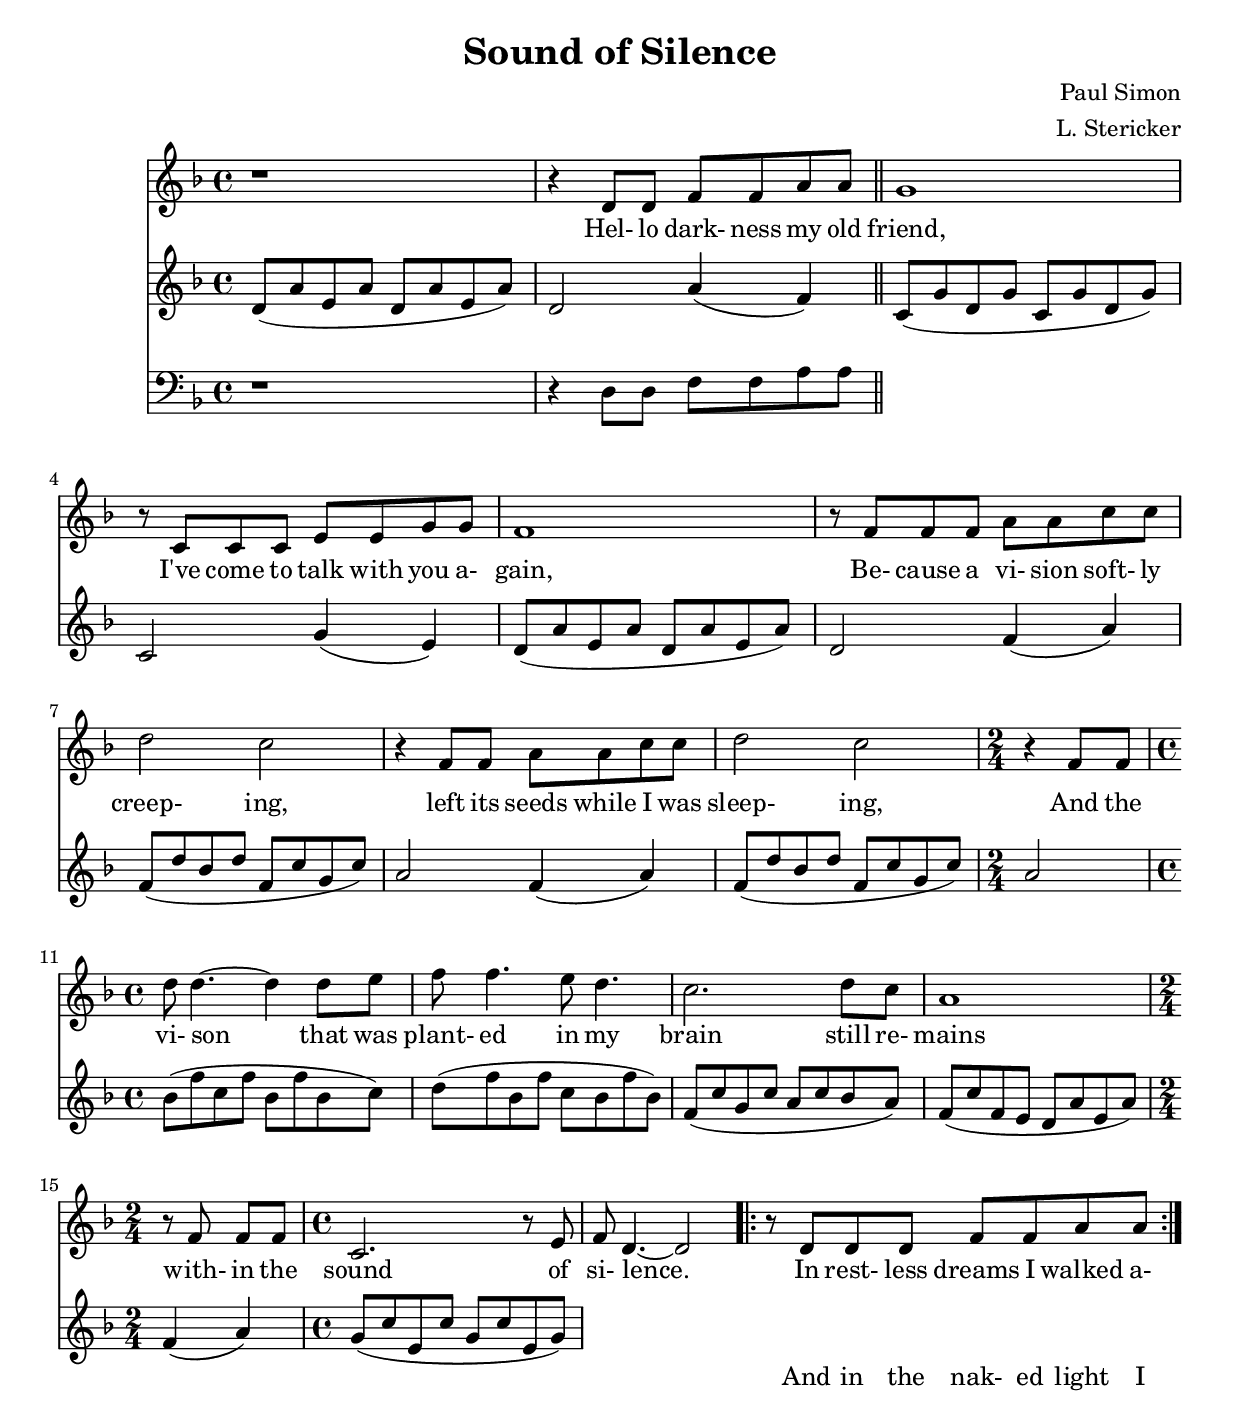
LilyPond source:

 \header {
  title = "Sound of Silence"
  composer = "Paul Simon"
  arranger = "L. Stericker" % Arranger of Greatest Songs of our Time Vol. 2 is uncredited
}

\layout {   
  \context {     
    \Staff \RemoveEmptyStaves
    \override VerticalAxisGroup #'remove-first = ##t
  }
}

\score {
<<
  \chordmode {
    \set ChordNames.midiInstrument = "acoustic guitar (nylon)"
    \powerChords
    
    

  }
  \new Staff \relative d' {
    \key d \minor
    \new Voice = "vocals" {
      r1 |
      r4 d8 d f f a a 
      \bar "||"
      g1 |
      r8 c, c c e e g g |
      f1 |
      r8 f f f a a c c |
      d2 c |
      r4 f,8 f a a c c |
      d2 c |
      \time 2/4 
      r4 f,8 f
      \time 4/4
      d'8 d4.~ d4 d8 e |
      f f4. e8 d4. |
      c2. d8 c |
      a1 |
      \time 2/4
      r8 f f f
      \time 4/4
      c2. r8 e |
      f d4.~ d2 
      \repeat volta 2 {
        r8 d d d f f a a |
      }
    }
    }
    \new Lyrics \lyricsto "vocals" {
      Hel- lo dark- ness my old friend,
      I've come to talk with you a- gain,
      Be- cause a vi- sion soft- ly creep- ing,
      left its seeds while I was sleep- ing,
      And the vi- son that was plant- ed in my brain 
      still re- mains 
      with- in the sound of si- lence.
      <<
      {
        In rest- less dreams I walked a- lone
         nar- row streets of cob- ble- stone,
         'Neath the ha- lo of a street lamp,
         I turned my col- lar to the cold and damp
         When my eyes were stabbed 
         by the flash of a ne-on light
         that split the night
         and touched the sound of si- lence.
      }
      \new Lyrics {
        \set associatedVoice = "vocals"
        And in the nak- ed light I saw
        ten thou- sand peo- ple, may- be more. 
        Peo- ple talk- ing with- out speak- ing,
        peo- ple hear- ing with- out lis- ten- ing
        Peo- ple writ- ing songs 
        that voi- ces nev- er share
        and no one dare
        dis- turb the sound of si-lence.
      }
      >>
    }

    \new PianoStaff \relative c'
    \new Staff {
      \key d \minor
      d8 (a' e a d, a' e a) |
      d,2 a'4 (f) |
      c8 (g' d g c, g' d g) |
      c,2 g'4 (e) |
      d8 (a' e a d, a' e a) |
      d,2 f4 (a)|
      f8 (d' bes d f, c' g c) |
      a2 f4 (a) |
      f8 (d' bes d f, c' g c) |
      a2 |
      bes8 (f' c f bes, f' bes, c) |
      d ( f bes, f' c bes f' bes, ) |
      f (c' g c a c bes a)|
      f (c' f, e d a' e a) |
      f4 (a) |
      g8 (c e, c' g c e, g) |
      
    }
    \new Staff {
      \key d \minor
      \clef bass
      r1 |
      r4 d8 d f f a a 
    }
  

  
  >>
  \midi {}
  \layout {}
}